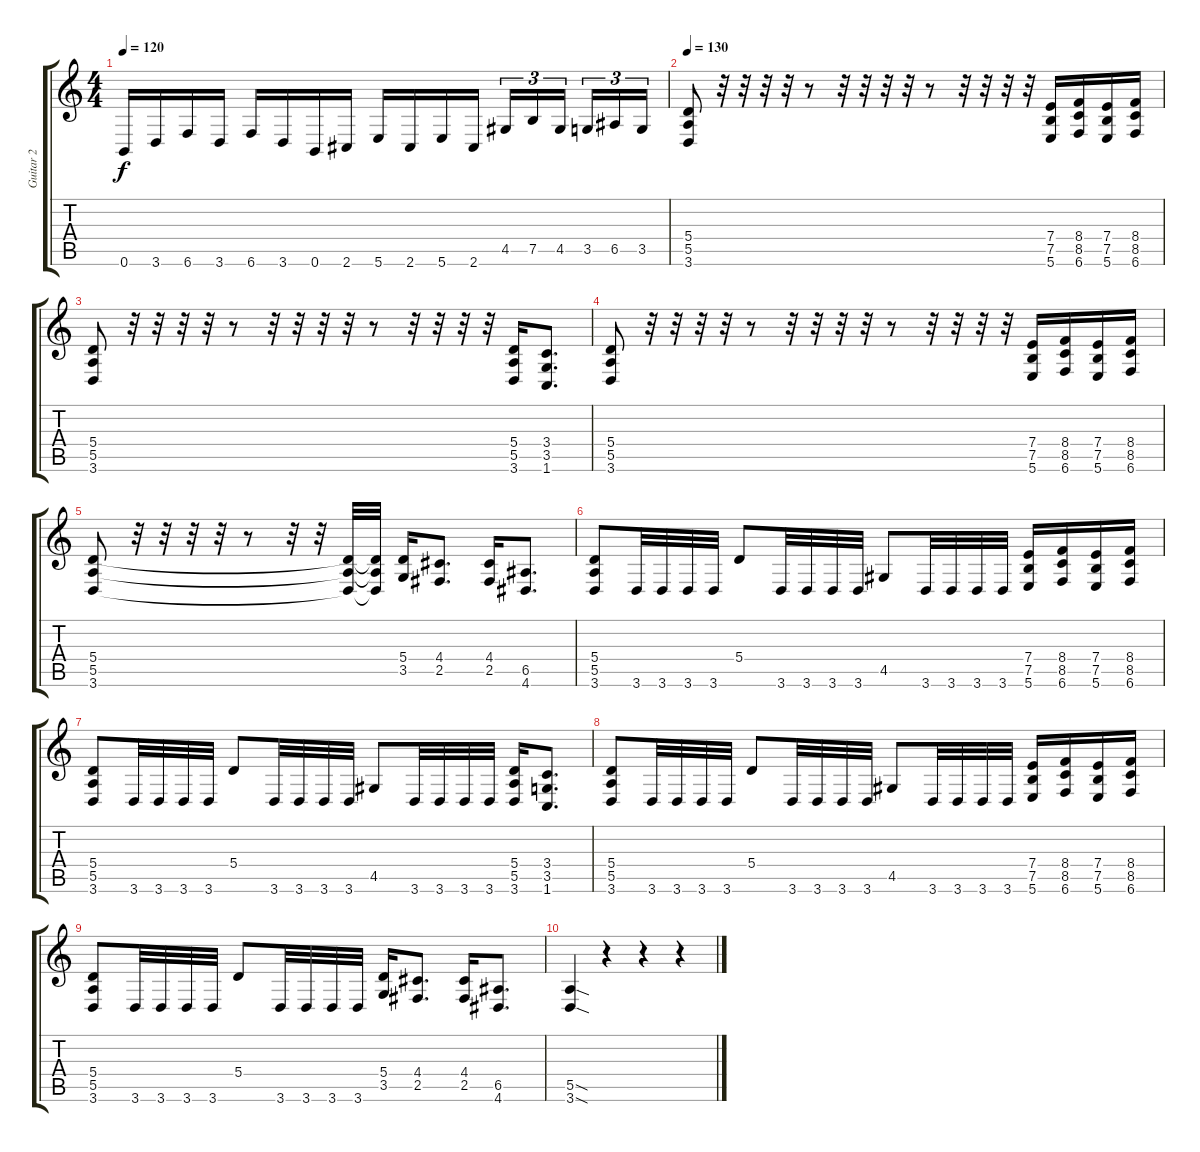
\track ("Guitar 2" "Guitar 2") {instrument distortionguitar}
\staff {score tabs}
\tuning (B3 Gb3 D3 A2 E2 B1) {hide}
\ts (4 4)
\tempo 120
\clef g2
\ks c
0.6.16{dy f} 3.6.16 6.6.16 3.6.16 6.6.16 3.6.16 0.6.16 2.6.16 5.6.16 2.6.16 5.6.16 2.6.16 4.5.16{tu (3 2)} 7.5.16{tu (3 2)} 4.5.16{tu (3 2) beam splitsecondary} 3.5.16{tu (3 2)} 6.5.16{tu (3 2)} 3.5.16{tu (3 2)} |
\tempo 130
(5.4 5.5 3.6).8 r.32 r.32 r.32 r.32 r.8 r.32 r.32 r.32 r.32 r.8 r.32 r.32 r.32 r.32 (7.4 7.5 5.6).16 (8.4 8.5 6.6).16 (7.4 7.5 5.6).16 (8.4 8.5 6.6).16 |
(5.4 5.5 3.6).8 r.32 r.32 r.32 r.32 r.8 r.32 r.32 r.32 r.32 r.8 r.32 r.32 r.32 r.32 (5.4 5.5 3.6).16 (3.4 3.5 1.6).8{d} |
(5.4 5.5 3.6).8 r.32 r.32 r.32 r.32 r.8 r.32 r.32 r.32 r.32 r.8 r.32 r.32 r.32 r.32 (7.4 7.5 5.6).16 (8.4 8.5 6.6).16 (7.4 7.5 5.6).16 (8.4 8.5 6.6).16 |
(5.4 5.5 3.6).8 r.32 r.32 r.32 r.32 r.8 r.32 r.32 (5.4{t} 5.5{t} 3.6{t}).32 (5.4{t} 5.5{t} 3.6{t}).32 (5.4 3.5).16 (4.4 2.5).8{d} (4.4 2.5).16 (6.5 4.6).8{d} |
(5.4 5.5 3.6).8 3.6.32 3.6.32 3.6.32 3.6.32 5.4.8 3.6.32 3.6.32 3.6.32 3.6.32 4.5.8 3.6.32 3.6.32 3.6.32 3.6.32 (7.4 7.5 5.6).16 (8.4 8.5 6.6).16 (7.4 7.5 5.6).16 (8.4 8.5 6.6).16 |
(5.4 5.5 3.6).8 3.6.32 3.6.32 3.6.32 3.6.32 5.4.8 3.6.32 3.6.32 3.6.32 3.6.32 4.5.8 3.6.32 3.6.32 3.6.32 3.6.32 (5.4 5.5 3.6).16 (3.4 3.5 1.6).8{d} |
(5.4 5.5 3.6).8 3.6.32 3.6.32 3.6.32 3.6.32 5.4.8 3.6.32 3.6.32 3.6.32 3.6.32 4.5.8 3.6.32 3.6.32 3.6.32 3.6.32 (7.4 7.5 5.6).16 (8.4 8.5 6.6).16 (7.4 7.5 5.6).16 (8.4 8.5 6.6).16 |
(5.4 5.5 3.6).8 3.6.32 3.6.32 3.6.32 3.6.32 5.4.8 3.6.32 3.6.32 3.6.32 3.6.32 (5.4 3.5).16 (4.4 2.5).8{d} (4.4 2.5).16 (6.5 4.6).8{d} |
(5.5{sod} 3.6{sod}).4 r.4 r.4 r.4
